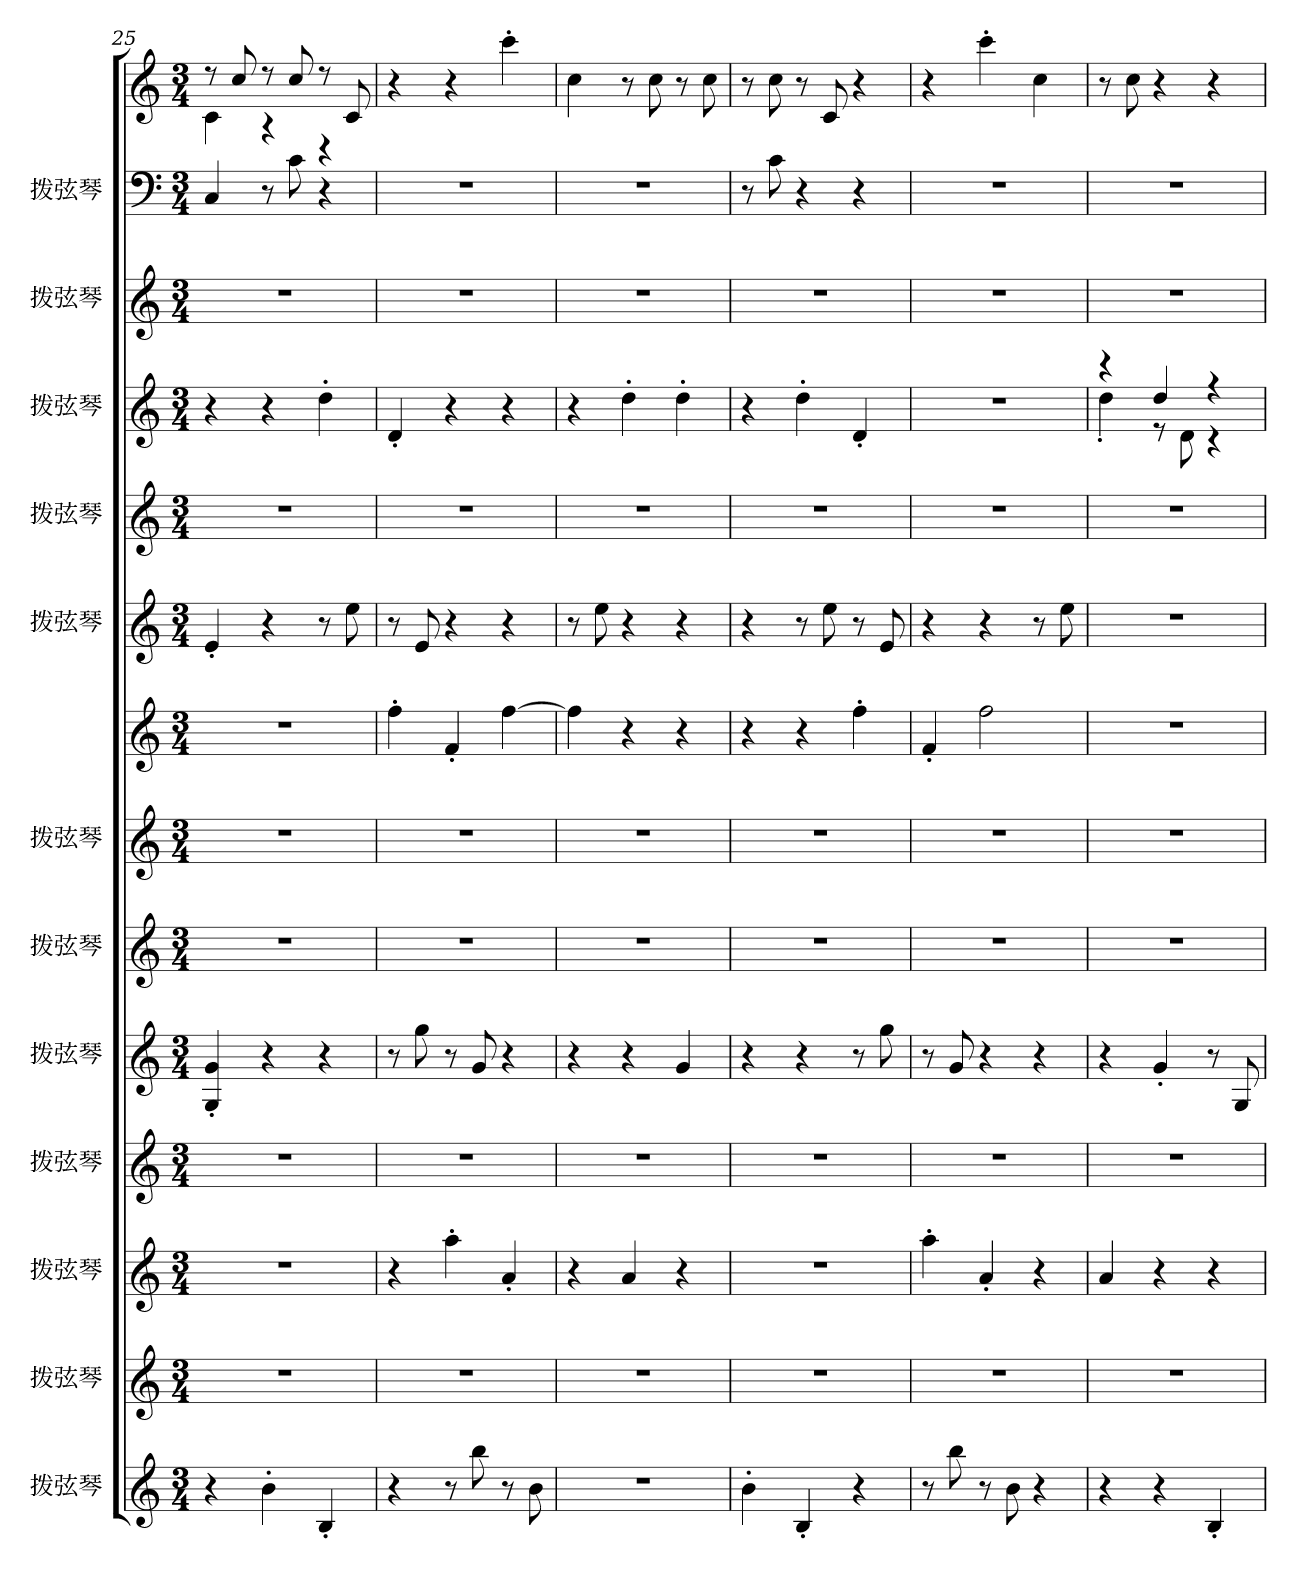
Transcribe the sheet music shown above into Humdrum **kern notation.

**kern	**kern	**kern	**kern	**kern	**kern	**kern	**kern	**kern	**kern	**kern	**kern	**kern	**kern
*part12	*part11	*part10	*part9	*part8	*part7	*part6	*part6	*part5	*part4	*part3	*part2	*part1	*part1
*staff14	*staff13	*staff12	*staff11	*staff10	*staff9	*staff8	*staff7	*staff6	*staff5	*staff4	*staff3	*staff2	*staff1
*I"拨弦琴	*I"拨弦琴	*I"拨弦琴	*I"拨弦琴	*I"拨弦琴	*I"拨弦琴	*I"拨弦琴	*	*I"拨弦琴	*I"拨弦琴	*I"拨弦琴	*I"拨弦琴	*I"拨弦琴	*
!!LO:PB:g=z
*clefG2	*clefG2	*clefG2	*clefG2	*clefG2	*clefG2	*clefG2	*clefG2	*clefG2	*clefG2	*clefG2	*clefG2	*clefF4	*clefG2
*k[]	*k[]	*k[]	*k[]	*k[]	*k[]	*k[]	*k[]	*k[]	*k[]	*k[]	*k[]	*k[]	*k[]
*M3/4	*M3/4	*M3/4	*M3/4	*M3/4	*M3/4	*M3/4	*M3/4	*M3/4	*M3/4	*M3/4	*M3/4	*M3/4	*M3/4
=25	=25	=25	=25	=25	=25	=25	=25	=25	=25	=25	=25	=25	=25
*	*	*	*	*	*	*	*	*	*	*	*	*	*^
4r	2.r	2.r	2.r	4G/' 4g/'	2.r	2.r	2.r	4e'/	2.r	4r	2.r	4C/	8r	4c\
.	.	.	.	.	.	.	.	.	.	.	.	.	8cc/	.
4b'\	.	.	.	4r	.	.	.	4r	.	4r	.	8r	8r	4r
.	.	.	.	.	.	.	.	.	.	.	.	8c\	8cc/	.
4B'/	.	.	.	4r	.	.	.	8r	.	4dd'\	.	4r	8r	4r
.	.	.	.	.	.	.	.	8ee\	.	.	.	.	8c/	.
*	*	*	*	*	*	*	*	*	*	*	*	*	*v	*v
=26	=26	=26	=26	=26	=26	=26	=26	=26	=26	=26	=26	=26	=26
4r	2.r	4r	2.r	8r	2.r	2.r	4ff'\	8r	2.r	4d'/	2.r	2.r	4r
.	.	.	.	8gg\	.	.	.	8e/	.	.	.	.	.
8r	.	4aa'\	.	8r	.	.	4f'/	4r	.	4r	.	.	4r
8bb\	.	.	.	8g/	.	.	.	.	.	.	.	.	.
8r	.	4a'/	.	4r	.	.	[4ff\	4r	.	4r	.	.	4ccc'\
8b\	.	.	.	.	.	.	.	.	.	.	.	.	.
=27	=27	=27	=27	=27	=27	=27	=27	=27	=27	=27	=27	=27	=27
2.r	2.r	4r	2.r	4r	2.r	2.r	4ff\]	8r	2.r	4r	2.r	2.r	4cc\
.	.	.	.	.	.	.	.	8ee\	.	.	.	.	.
.	.	4a/	.	4r	.	.	4r	4r	.	4dd'\	.	.	8r
.	.	.	.	.	.	.	.	.	.	.	.	.	8cc\
.	.	4r	.	4g/	.	.	4r	4r	.	4dd'\	.	.	8r
.	.	.	.	.	.	.	.	.	.	.	.	.	8cc\
=28	=28	=28	=28	=28	=28	=28	=28	=28	=28	=28	=28	=28	=28
4b'\	2.r	2.r	2.r	4r	2.r	2.r	4r	4r	2.r	4r	2.r	8r	8r
.	.	.	.	.	.	.	.	.	.	.	.	8c\	8cc\
4B'/	.	.	.	4r	.	.	4r	8r	.	4dd'\	.	4r	8r
.	.	.	.	.	.	.	.	8ee\	.	.	.	.	8c/
4r	.	.	.	8r	.	.	4ff'\	8r	.	4d'/	.	4r	4r
.	.	.	.	8gg\	.	.	.	8e/	.	.	.	.	.
=29	=29	=29	=29	=29	=29	=29	=29	=29	=29	=29	=29	=29	=29
8r	2.r	4aa'\	2.r	8r	2.r	2.r	4f'/	4r	2.r	2.r	2.r	2.r	4r
8bb\	.	.	.	8g/	.	.	.	.	.	.	.	.	.
8r	.	4a'/	.	4r	.	.	2ff\	4r	.	.	.	.	4ccc'\
8b\	.	.	.	.	.	.	.	.	.	.	.	.	.
4r	.	4r	.	4r	.	.	.	8r	.	.	.	.	4cc\
.	.	.	.	.	.	.	.	8ee\	.	.	.	.	.
=30	=30	=30	=30	=30	=30	=30	=30	=30	=30	=30	=30	=30	=30
*	*	*	*	*	*	*	*	*	*	*^	*	*	*
4r	2.r	4a/	2.r	4r	2.r	2.r	2.r	2.r	2.r	4r	4dd'\	2.r	2.r	8r
.	.	.	.	.	.	.	.	.	.	.	.	.	.	8cc\
4r	.	4r	.	4g'/	.	.	.	.	.	4dd/	8r	.	.	4r
.	.	.	.	.	.	.	.	.	.	.	8d\	.	.	.
4B'/	.	4r	.	8r	.	.	.	.	.	4r	4r	.	.	4r
.	.	.	.	8G/	.	.	.	.	.	.	.	.	.	.
*	*	*	*	*	*	*	*	*	*	*v	*v	*	*	*
=	=	=	=	=	=	=	=	=	=	=	=	=	=
*-	*-	*-	*-	*-	*-	*-	*-	*-	*-	*-	*-	*-	*-
